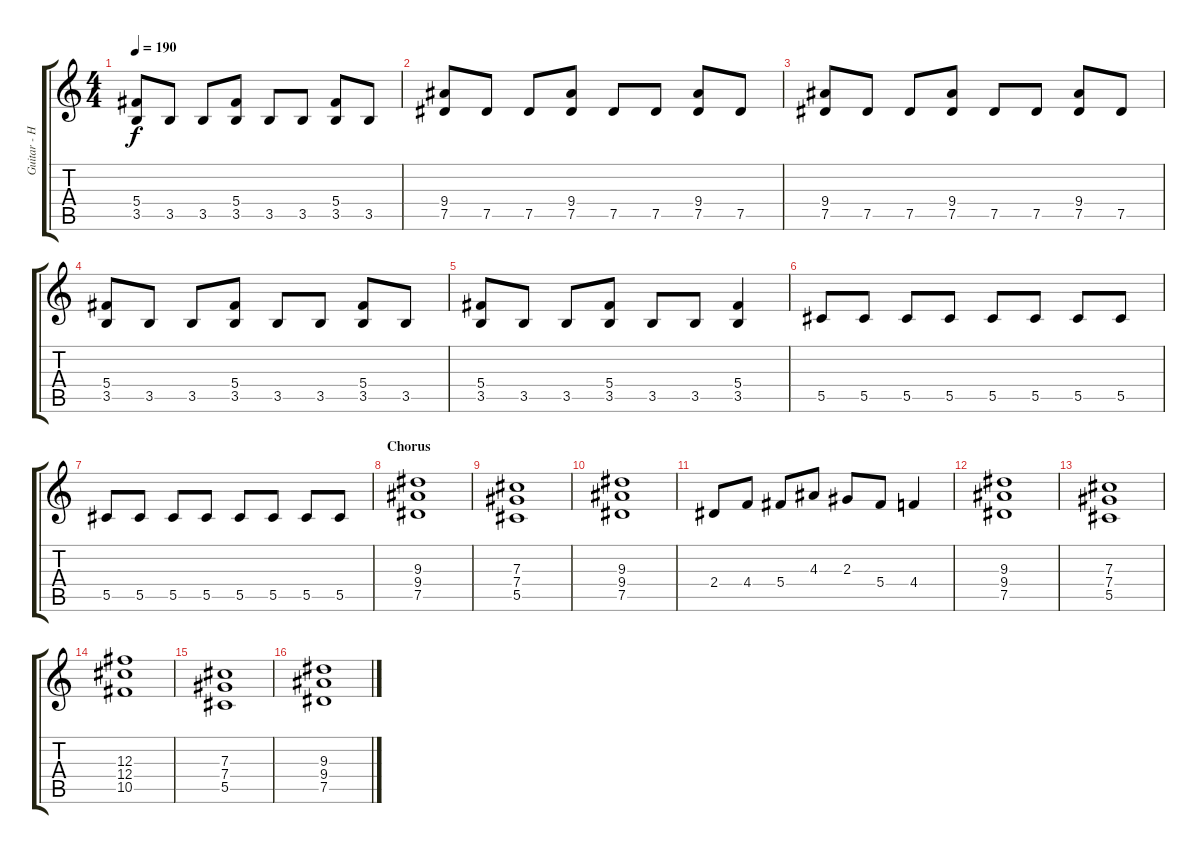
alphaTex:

\track ("Guitar - Henjo Richter" "Guitar - H") {instrument overdrivenguitar}
\staff {score tabs}
\tuning (Eb4 Bb3 Gb3 Db3 Ab2 Eb2) {hide}
\ts (4 4)
\tempo 190
\clef g2
\ks c
(5.4 3.5).8{dy f} 3.5.8 3.5.8 (5.4 3.5).8 3.5.8 3.5.8 (5.4 3.5).8 3.5.8 |
(9.4 7.5).8 7.5.8 7.5.8 (9.4 7.5).8 7.5.8 7.5.8 (9.4 7.5).8 7.5.8 |
(9.4 7.5).8 7.5.8 7.5.8 (9.4 7.5).8 7.5.8 7.5.8 (9.4 7.5).8 7.5.8 |
(5.4 3.5).8 3.5.8 3.5.8 (5.4 3.5).8 3.5.8 3.5.8 (5.4 3.5).8 3.5.8 |
(5.4 3.5).8 3.5.8 3.5.8 (5.4 3.5).8 3.5.8 3.5.8 (5.4 3.5).4 |
5.5.8 5.5.8 5.5.8 5.5.8 5.5.8 5.5.8 5.5.8 5.5.8 |
5.5.8 5.5.8 5.5.8 5.5.8 5.5.8 5.5.8 5.5.8 5.5.8 |
\section ("" "Chorus")
(9.3 9.4 7.5).1 |
(7.3 7.4 5.5).1 |
(9.3 9.4 7.5).1 |
2.4.8 4.4.8 5.4.8 4.3.8 2.3.8 5.4.8 4.4.4 |
(9.3 9.4 7.5).1 |
(7.3 7.4 5.5).1 |
(12.3 12.4 10.5).1 |
(7.3 7.4 5.5).1 |
(9.3 9.4 7.5).1
